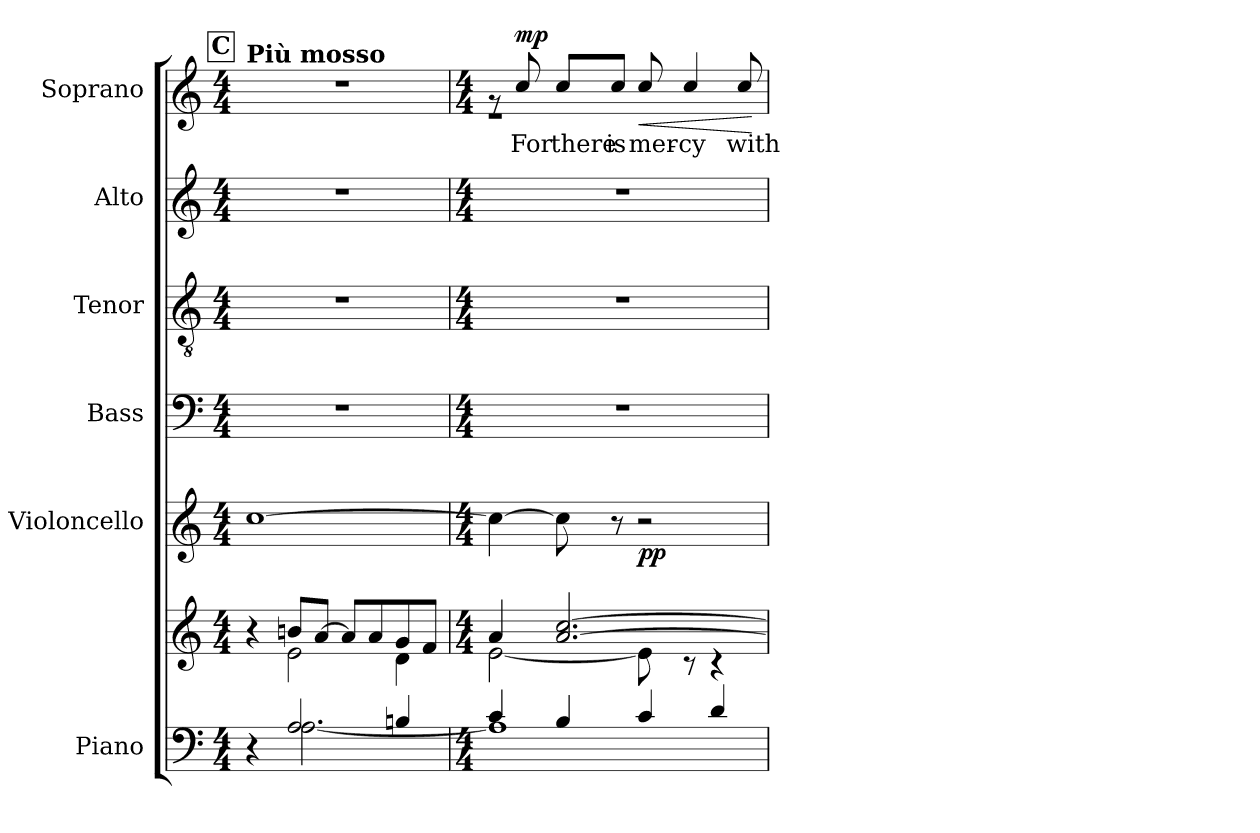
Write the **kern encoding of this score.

**kern	**kern	**kern	**dynam	**kern	**kern	**kern	**kern	**text	**dynam
*part6	*part6	*part5	*part5	*part4	*part3	*part2	*part1	*part1	*part1
*staff7	*staff6	*staff5	*staff5	*staff4	*staff3	*staff2	*staff1	*staff1	*staff1
*I"Piano	*	*I"Violoncello	*	*I"Bass	*I"Tenor	*I"Alto	*I"Soprano	*	*
*I'Pno	*	*I'Vc.	*	*	*	*	*	*	*
*clefF4	*clefG2	*clefG2	*	*clefF4	*clefGv2	*clefG2	*clefG2	*	*
*k[]	*k[]	*k[]	*	*k[]	*k[]	*k[]	*k[]	*	*
*M4/4	*M4/4	*M4/4	*	*M4/4	*M4/4	*M4/4	*M4/4	*	*
*MM80	*MM80	*MM80	*	*MM80	*MM80	*MM80	*MM80	*	*
!!LO:REH:place=s1:a:B:fs=14:t=C
=37	=37	=37	=37	=37	=37	=37	=37	=37	=37
*^	*^	*	*	*	*	*	*	*	*
!	!	!	!	!	!	!	!	!	!LO:TX:a:B:t=Più mosso	!	!
4r	4ryy	4r	4ryy	[1cc	.	1r	1r	1r	1r	.	.
2A/	[2.A\	8bn/L	2e\	.	.	.	.	.	.	.	.
.	.	[8a/J	.	.	.	.	.	.	.	.	.
.	.	8a/L]	.	.	.	.	.	.	.	.	.
.	.	8a/	.	.	.	.	.	.	.	.	.
4Bn/	.	8g/	4d\	.	.	.	.	.	.	.	.
.	.	8f/J	.	.	.	.	.	.	.	.	.
=38	=38	=38	=38	=38	=38	=38	=38	=38	=38	=38	=38
*M4/4	*	*M4/4	*	*M4/4	*	*M4/4	*M4/4	*M4/4	*M4/4	*	*
*	*	*	*	*	*	*	*	*	*^	*	*
4c/	1A]	4a/	[2e\	4cc\_	.	1r	1r	1r	8rg	1r	.	.
!	!	!	!	!	!	!	!	!	!	!	!LO:LY:b	!LO:DY:a
.	.	.	.	.	.	.	.	.	8cc/	.	For	mp
!	!	!	!	!	!	!	!	!	!	!	!LO:LY:b	!
4B/	.	[2.a/ [2.cc/	.	8cc\]	.	.	.	.	8cc/L	.	there	.
!	!	!	!	!	!	!	!	!	!	!	!LO:LY:b	!
.	.	.	.	8r	.	.	.	.	8cc/J	.	is	.
!	!	!	!	!	!LO:DY:b	!	!	!	!	!	!LO:LY:b	!LO:HP:b
4c/	.	.	8e\]	2r	pp	.	.	.	8cc/	.	mer-	<
!	!	!	!	!	!	!	!	!	!	!	!LO:LY:b	!
.	.	.	8r	.	.	.	.	.	4cc/	.	-cy	.
4d/	.	.	4r	.	.	.	.	.	.	.	.	.
!	!	!	!	!	!	!	!	!	!	!	!LO:LY:b	!
.	.	.	.	.	.	.	.	.	8cc/	.	with	.
*v	*v	*	*	*	*	*	*	*	*v	*v	*	*
*	*v	*v	*	*	*	*	*	*	*	*
.	.	.	.	.	.	.	.	.	[
=	=	=	=	=	=	=	=	=	=
*-	*-	*-	*-	*-	*-	*-	*-	*-	*-
